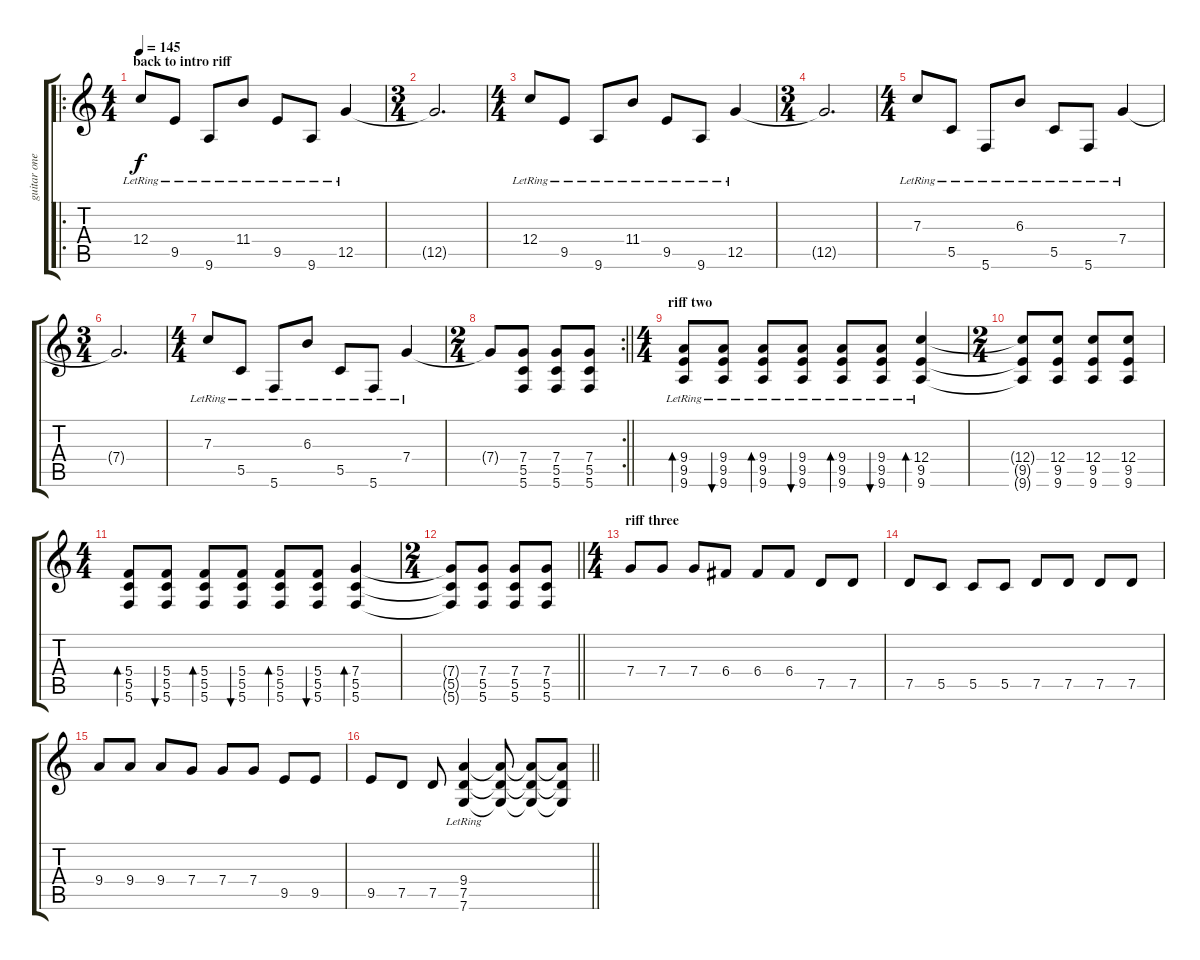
\track ("guitar one" "guitar one") {instrument acousticguitarsteel}
\staff {score tabs}
\tuning (D4 A3 F3 C3 G2 C2) {hide}
\ro
\ts (4 4)
\section ("" "back to intro riff")
\tempo 145
\clef g2
\ks c
12.4{lr}.8{dy f} 9.5{lr}.8 9.6{lr}.8 11.4{lr}.8 9.5{lr}.8 9.6{lr}.8 12.5{lr}.4 |
\ts (3 4)
12.5{t}.2{d} |
\ts (4 4)
12.4{lr}.8 9.5{lr}.8 9.6{lr}.8 11.4{lr}.8 9.5{lr}.8 9.6{lr}.8 12.5{lr}.4 |
\ts (3 4)
12.5{t}.2{d} |
\ts (4 4)
7.3{lr}.8 5.5{lr}.8 5.6{lr}.8 6.3{lr}.8 5.5{lr}.8 5.6{lr}.8 7.4{lr}.4 |
\ts (3 4)
7.4{t}.2{d} |
\ts (4 4)
7.3{lr}.8 5.5{lr}.8 5.6{lr}.8 6.3{lr}.8 5.5{lr}.8 5.6{lr}.8 7.4{lr}.4 |
\rc 2
\ts (2 4)
\barLineRight lightlight
7.4{t}.8 (7.4 5.5 5.6).8 (7.4 5.5 5.6).8 (7.4 5.5 5.6).8 |
\ts (4 4)
\section ("" "riff two")
(9.4{lr} 9.5{lr} 9.6{lr}).8{bd 60} (9.4{lr} 9.5{lr} 9.6{lr}).8{bu 60} (9.4{lr} 9.5{lr} 9.6{lr}).8{bd 60} (9.4{lr} 9.5{lr} 9.6{lr}).8{bu 60} (9.4{lr} 9.5{lr} 9.6{lr}).8{bd 60} (9.4{lr} 9.5{lr} 9.6{lr}).8{bu 60} (12.4{lr} 9.5{lr} 9.6{lr}).4{bd 60} |
\ts (2 4)
(12.4{t} 9.5{t} 9.6{t}).8 (12.4 9.5 9.6).8 (12.4 9.5 9.6).8 (12.4 9.5 9.6).8 |
\ts (4 4)
(5.4 5.5 5.6).8{bd 30} (5.4 5.5 5.6).8{bu 30} (5.4 5.5 5.6).8{bd 30} (5.4 5.5 5.6).8{bu 30} (5.4 5.5 5.6).8{bd 30} (5.4 5.5 5.6).8{bu 30} (7.4 5.5 5.6).4{bd 30} |
\ts (2 4)
\barLineRight lightlight
(7.4{t} 5.5{t} 5.6{t}).8 (7.4 5.5 5.6).8 (7.4 5.5 5.6).8 (7.4 5.5 5.6).8 |
\ts (4 4)
\section ("" "riff three")
7.4.8 7.4.8 7.4.8 6.4.8 6.4.8 6.4.8 7.5.8 7.5.8 |
7.5.8 5.5.8 5.5.8 5.5.8 7.5.8 7.5.8 7.5.8 7.5.8 |
9.4.8 9.4.8 9.4.8 7.4.8 7.4.8 7.4.8 9.5.8 9.5.8 |
\barLineRight lightlight
9.5.8 7.5.8 7.5.8 (9.4{lr} 7.5 7.6).4 (9.4{t} 7.5{t} 7.6{t}).8 (9.4{t} 7.5{t} 7.6{t}).8 (9.4{t} 7.5{t} 7.6{t}).8
